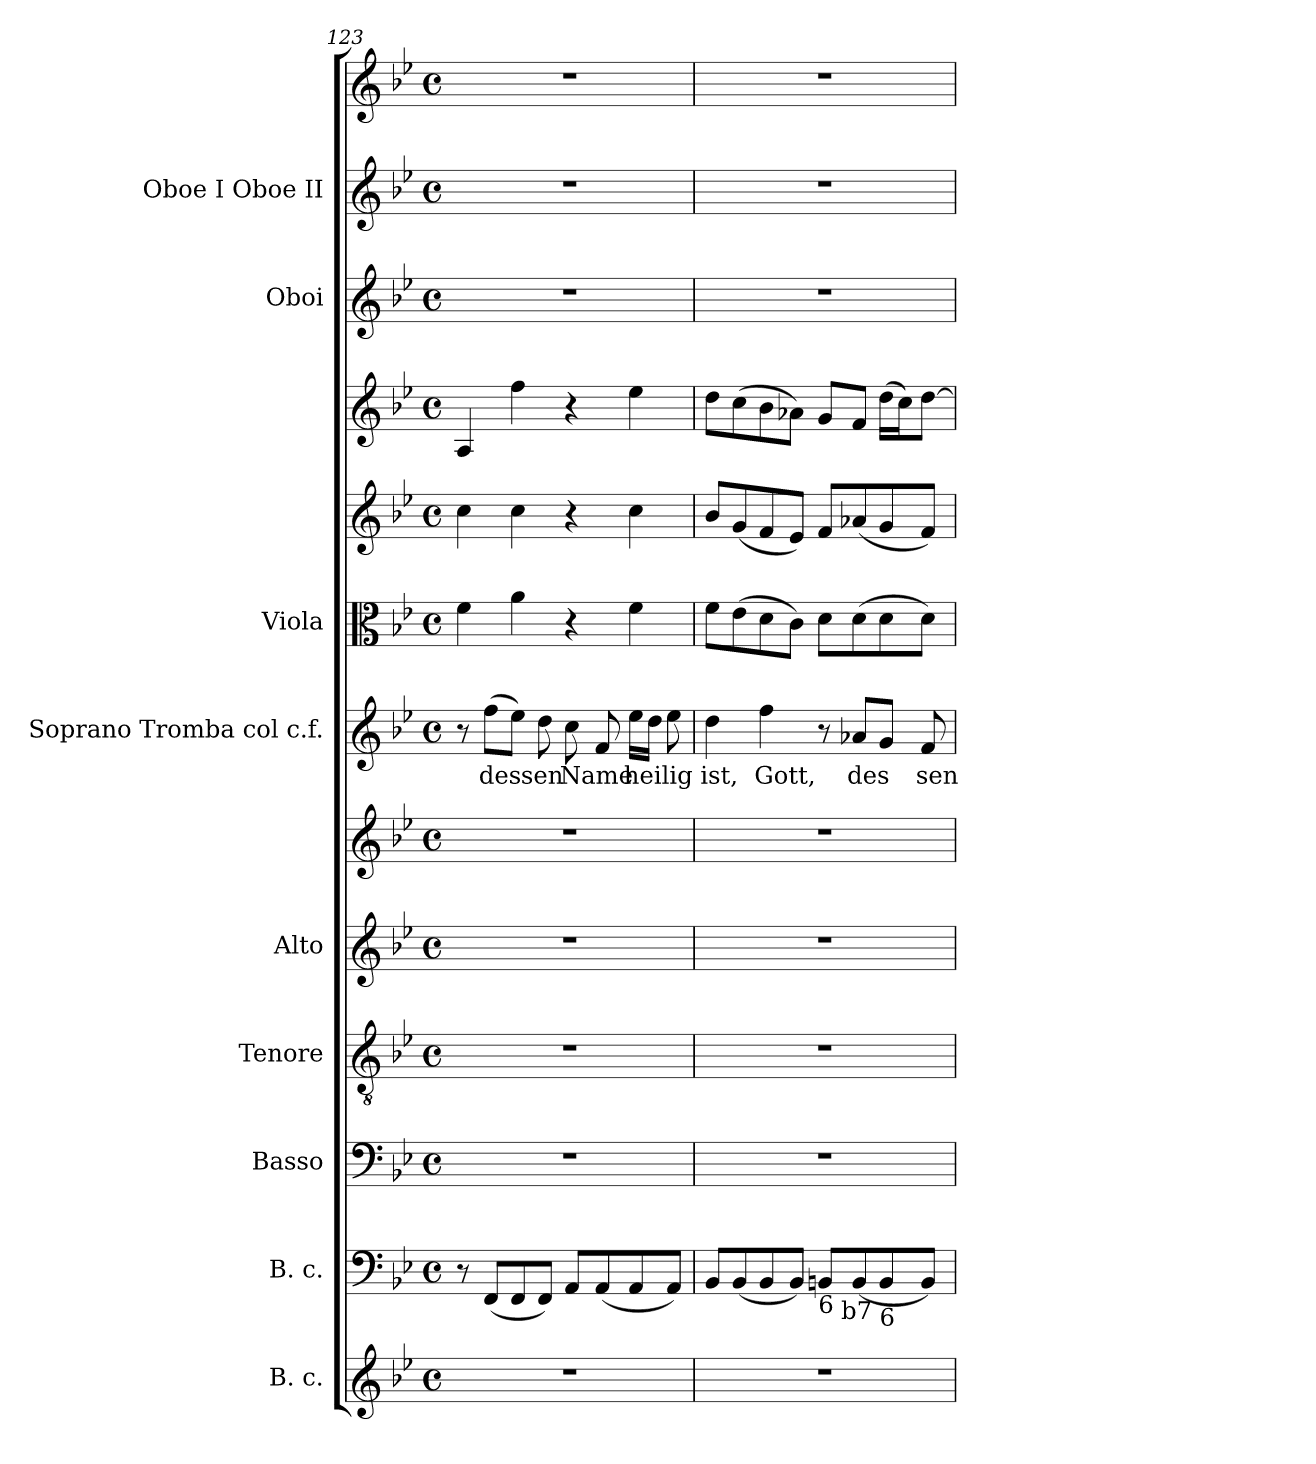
**kern	**kern	**kern	**kern	**kern	**kern	**kern	**text	**kern	**kern	**kern	**kern	**kern	**kern
*part12	*part11	*part10	*part9	*part8	*part7	*part6	*part6	*part5	*part4	*part3	*part2	*part1	*part1
*staff13	*staff12	*staff11	*staff10	*staff9	*staff8	*staff7	*staff7	*staff6	*staff5	*staff4	*staff3	*staff2	*staff1
*I"B. c.	*I"B. c.	*I"Basso	*I"Tenore	*I"Alto	*	*I"Soprano Tromba col c.f.	*	*I"Viola	*	*	*I"Oboi	*I"Oboe I Oboe II	*
*	*I'B. c.	*I'Basso	*I'Tenore	*I'Alto	*	*I'Soprano	*	*I'Viola	*	*	*	*I'Ob	*
!!LO:LB:g=z
*clefG2	*clefF4	*clefF4	*clefGv2	*clefG2	*clefG2	*clefG2	*	*clefC3	*clefG2	*clefG2	*clefG2	*clefG2	*clefG2
*k[b-e-]	*k[b-e-]	*k[b-e-]	*k[b-e-]	*k[b-e-]	*k[b-e-]	*k[b-e-]	*	*k[b-e-]	*k[b-e-]	*k[b-e-]	*k[b-e-]	*k[b-e-]	*k[b-e-]
*B-:	*B-:	*B-:	*B-:	*B-:	*B-:	*B-:	*	*B-:	*B-:	*B-:	*B-:	*B-:	*B-:
*M4/4	*M4/4	*M4/4	*M4/4	*M4/4	*M4/4	*M4/4	*	*M4/4	*M4/4	*M4/4	*M4/4	*M4/4	*M4/4
*met(c)	*met(c)	*met(c)	*met(c)	*met(c)	*met(c)	*met(c)	*	*met(c)	*met(c)	*met(c)	*met(c)	*met(c)	*met(c)
=123	=123	=123	=123	=123	=123	=123	=123	=123	=123	=123	=123	=123	=123
1r	8r	1r	1r	1r	1r	8r	.	4f\	4cc\	4A/	1r	1r	1r
!	!	!	!	!	!	!	!LO:LY:b	!	!	!	!	!	!
.	(<8FF/L	.	.	.	.	(>8ff\L	des	.	.	.	.	.	.
.	8FF/	.	.	.	.	8ee-\J)	.	4a\	4cc\	4ff\	.	.	.
!	!	!	!	!	!	!	!LO:LY:b	!	!	!	!	!	!
.	8FF/J)	.	.	.	.	8dd\	sen	.	.	.	.	.	.
!	!	!	!	!	!	!	!LO:LY:b	!	!	!	!	!	!
.	8AA</L	.	.	.	.	8cc\	Name	4r	4r	4r	.	.	.
.	(<8AA/	.	.	.	.	8f/	.	.	.	.	.	.	.
!	!	!	!	!	!	!	!LO:LY:b	!	!	!	!	!	!
.	8AA/	.	.	.	.	16ee-\LL	heilig	4f\	4cc\	4ee-\	.	.	.
.	.	.	.	.	.	16dd\JJ	.	.	.	.	.	.	.
.	8AA/J)	.	.	.	.	8ee-\	.	.	.	.	.	.	.
=124	=124	=124	=124	=124	=124	=124	=124	=124	=124	=124	=124	=124	=124
!	!	!	!	!	!	!	!LO:LY:b	!	!	!	!	!	!
*	*^	*	*	*	*	*	*	*	*	*	*	*	*
1r	8BB-/L	2ryy	1r	1r	1r	1r	4dd\	ist,	8f\L	8b-/L	8dd\L	1r	1r	1r
.	(<8BB-/	.	.	.	.	.	.	.	(>8e-\	(<8g/	(>8cc\	.	.	.
!	!	!	!	!	!	!	!	!LO:LY:b	!	!	!	!	!	!
.	8BB-/	.	.	.	.	.	4ff\	Gott,	8d\	8f/	8b-\	.	.	.
.	8BB-/J)	.	.	.	.	.	.	.	8c\J)	8e-/J)	8a-X\J)	.	.	.
!	!LO:TX:b:t=6	!	!	!	!	!	!	!	!	!	!	!	!	!
.	8BBn/L	16.ryy	.	.	.	.	8r	.	8d\L	8f/L	8g/L	.	.	.
!	!	!LO:TX:b:t=b7	!	!	!	!	!	!	!	!	!	!	!	!
.	.	4ryy	.	.	.	.	.	.	.	.	.	.	.	.
!	!	!	!	!	!	!	!	!LO:LY:b	!	!	!	!	!	!
.	(<8BB/	.	.	.	.	.	8a-X/L	des	(>8d\	(<8a-X/	8f/J	.	.	.
!	!LO:TX:b:t=6	!	!	!	!	!	!	!	!	!	!	!	!	!
.	8BB/	.	.	.	.	.	8g/J	.	8d\	8g/	(>16dd\LL	.	.	.
.	.	.	.	.	.	.	.	.	.	.	16cc\J)	.	.	.
.	.	8ryy	.	.	.	.	.	.	.	.	.	.	.	.
!	!	!	!	!	!	!	!	!LO:LY:b	!	!	!	!	!	!
.	8BB/J)	.	.	.	.	.	8f/	sen	8d\J)	8f/J)	[>8dd\J	.	.	.
.	.	32ryy	.	.	.	.	.	.	.	.	.	.	.	.
*	*v	*v	*	*	*	*	*	*	*	*	*	*	*	*
=	=	=	=	=	=	=	=	=	=	=	=	=	=
*-	*-	*-	*-	*-	*-	*-	*-	*-	*-	*-	*-	*-	*-
